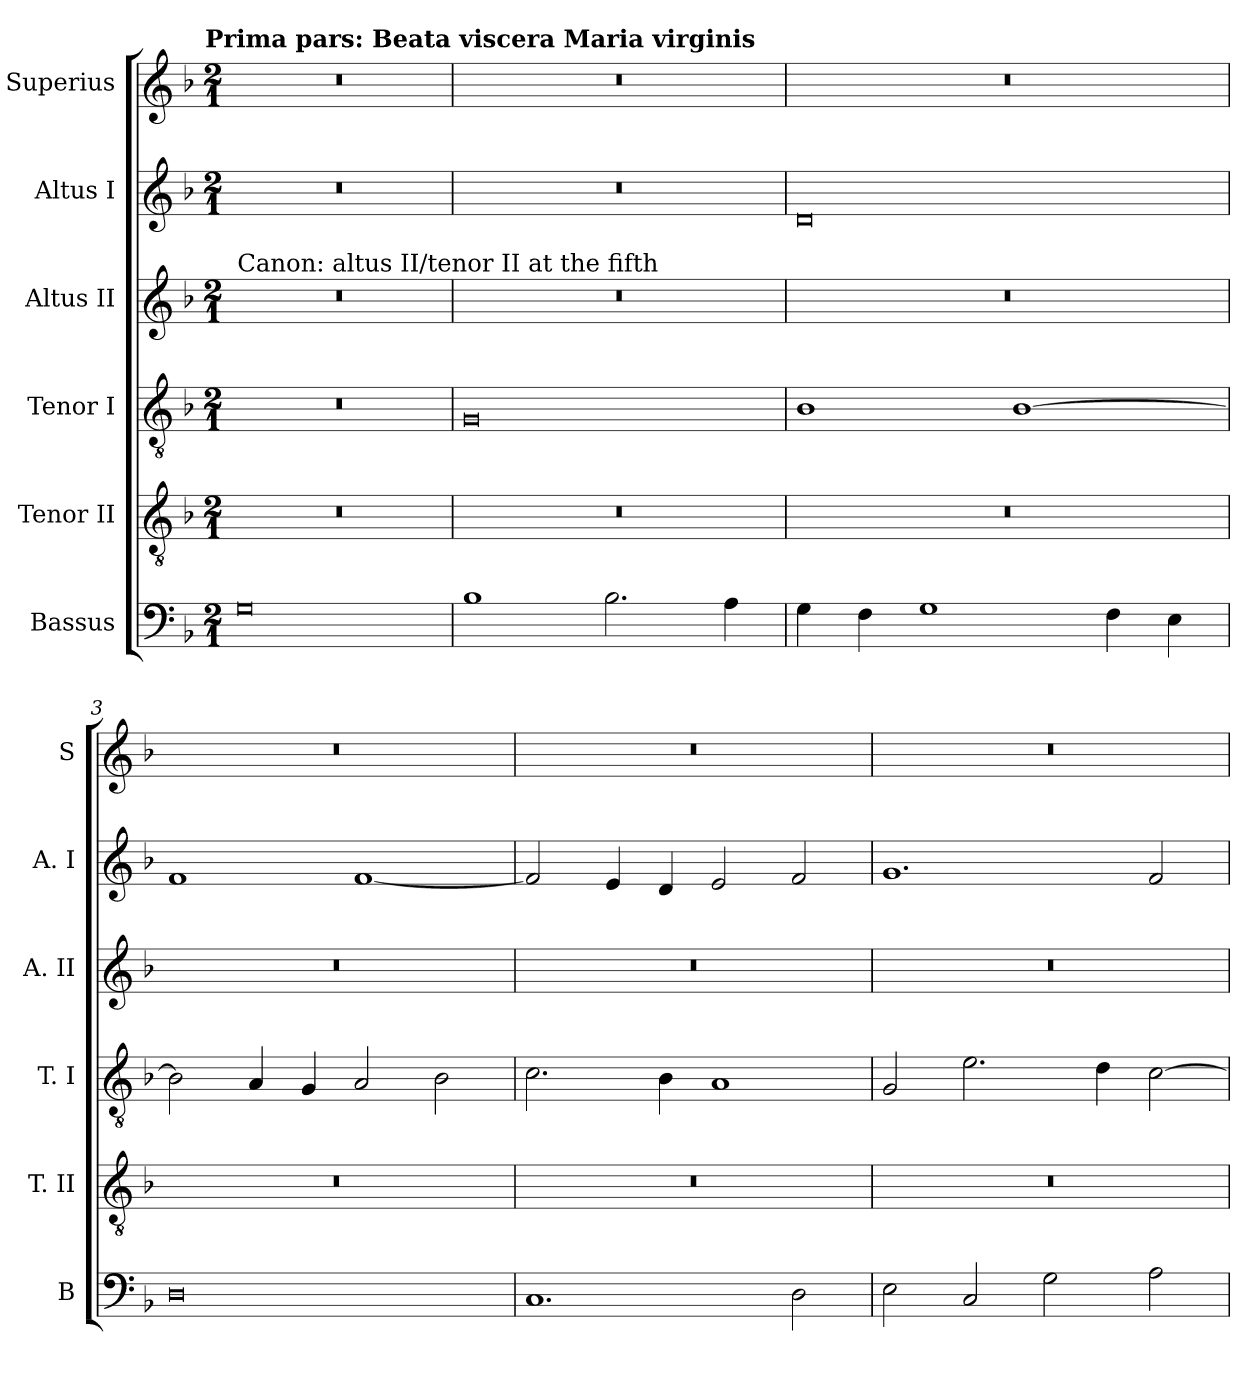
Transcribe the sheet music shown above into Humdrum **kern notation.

**kern	**kern	**kern	**kern	**kern	**kern
*part6	*part5	*part4	*part3	*part2	*part1
*staff6	*staff5	*staff4	*staff3	*staff2	*staff1
*I"Bassus	*I"Tenor II	*I"Tenor I	*I"Altus II	*I"Altus I	*I"Superius
*I'B	*I'T. II	*I'T. I	*I'A. II	*I'A. I	*I'S
*clefF4	*clefGv2	*clefGv2	*clefG2	*clefG2	*clefG2
*k[b-]	*k[b-]	*k[b-]	*k[b-]	*k[b-]	*k[b-]
*F:	*F:	*F:	*F:	*F:	*F:
!!LO:TX:omd:t=Prima pars&colon; Beata viscera Maria virginis
*M2/1	*M2/1	*M2/1	*M2/1	*M2/1	*M2/1
=	=	=	=	=	=
!	!	!	!LO:TX:a:t=Canon&colon; altus II/tenor II at the fifth	!	!
0G	0r	0r	0r	0r	0r
=1	=1	=1	=1	=1	=1
1B-	0r	0G	0r	0r	0r
2.B-	.	.	.	.	.
4A	.	.	.	.	.
=2	=2	=2	=2	=2	=2
4G	0r	1B-	0r	0d	0r
4F	.	.	.	.	.
1G	.	.	.	.	.
.	.	[1B-	.	.	.
4F	.	.	.	.	.
4E	.	.	.	.	.
=3	=3	=3	=3	=3	=3
0D	0r	2B-]	0r	1f	0r
.	.	4A	.	.	.
.	.	4G	.	.	.
.	.	2A	.	[1f	.
.	.	2B-	.	.	.
=4	=4	=4	=4	=4	=4
1.C	0r	2.c	0r	2f]	0r
.	.	.	.	4e	.
.	.	4B-	.	4d	.
.	.	1A	.	2e	.
2D	.	.	.	2f	.
=5	=5	=5	=5	=5	=5
2E	0r	2G	0r	1.g	0r
2C	.	2.e	.	.	.
2G	.	.	.	.	.
.	.	4d	.	.	.
2A	.	[2c	.	2f	.
=	=	=	=	=	=
*-	*-	*-	*-	*-	*-
